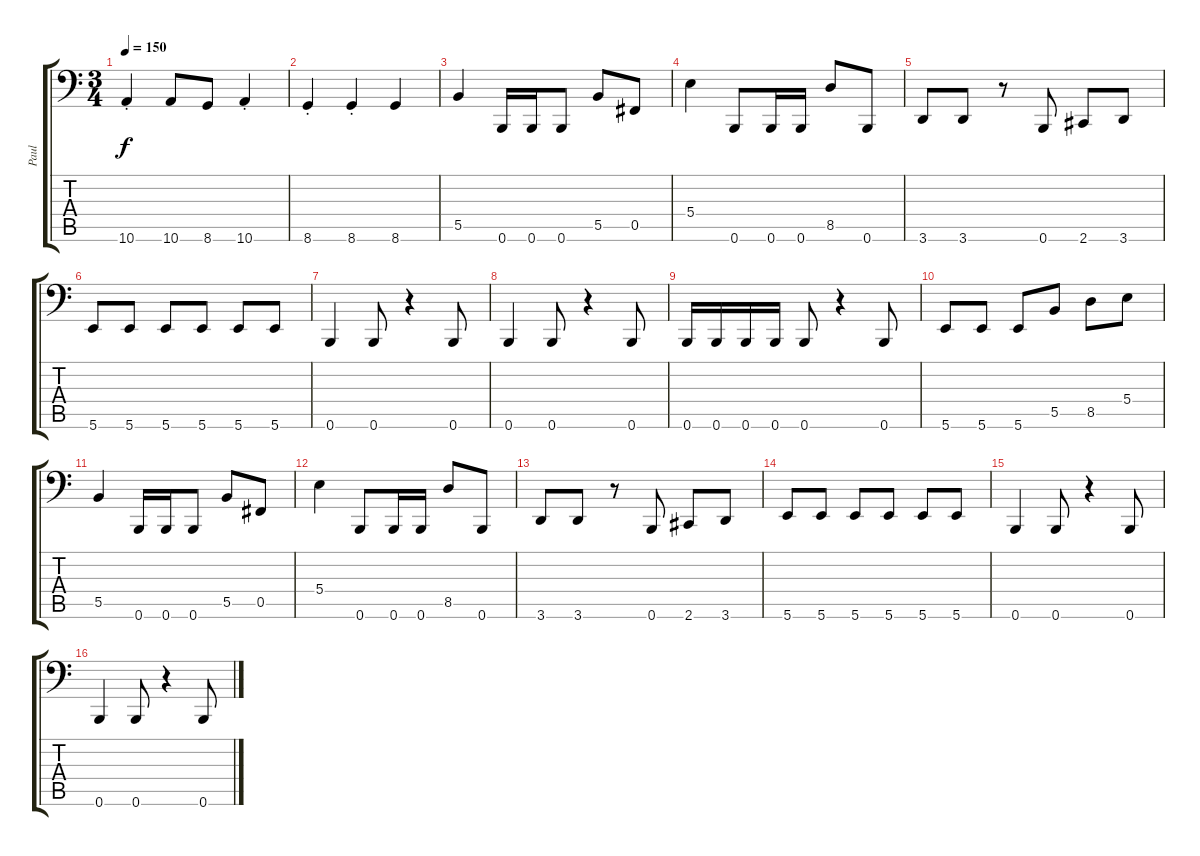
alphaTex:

\track ("Paul" "Paul") {instrument electricbassfinger}
\staff {score tabs}
\tuning (Db3 Ab2 E2 B1 Gb1 B0) {hide}
\ts (3 4)
\tempo 150
\clef f4
\ks c
10.6{st}.4{dy f} 10.6.8 8.6.8 10.6{st}.4 |
8.6{st}.4 8.6{st}.4 8.6.4 |
5.5.4 0.6.16 0.6.16 0.6.8 5.5.8 0.5.8 |
5.4.4 0.6.8 0.6.16 0.6.16 8.5.8 0.6.8 |
3.6.8 3.6.8 r.8 0.6.8 2.6.8 3.6.8 |
5.6.8 5.6.8 5.6.8 5.6.8 5.6.8 5.6.8 |
0.6.4 0.6.8 r.4 0.6.8 |
0.6.4 0.6.8 r.4 0.6.8 |
0.6.16 0.6.16 0.6.16 0.6.16 0.6.8 r.4 0.6.8 |
5.6.8 5.6.8 5.6.8 5.5.8 8.5.8 5.4.8 |
5.5.4 0.6.16 0.6.16 0.6.8 5.5.8 0.5.8 |
5.4.4 0.6.8 0.6.16 0.6.16 8.5.8 0.6.8 |
3.6.8 3.6.8 r.8 0.6.8 2.6.8 3.6.8 |
5.6.8 5.6.8 5.6.8 5.6.8 5.6.8 5.6.8 |
0.6.4 0.6.8 r.4 0.6.8 |
0.6.4 0.6.8 r.4 0.6.8
